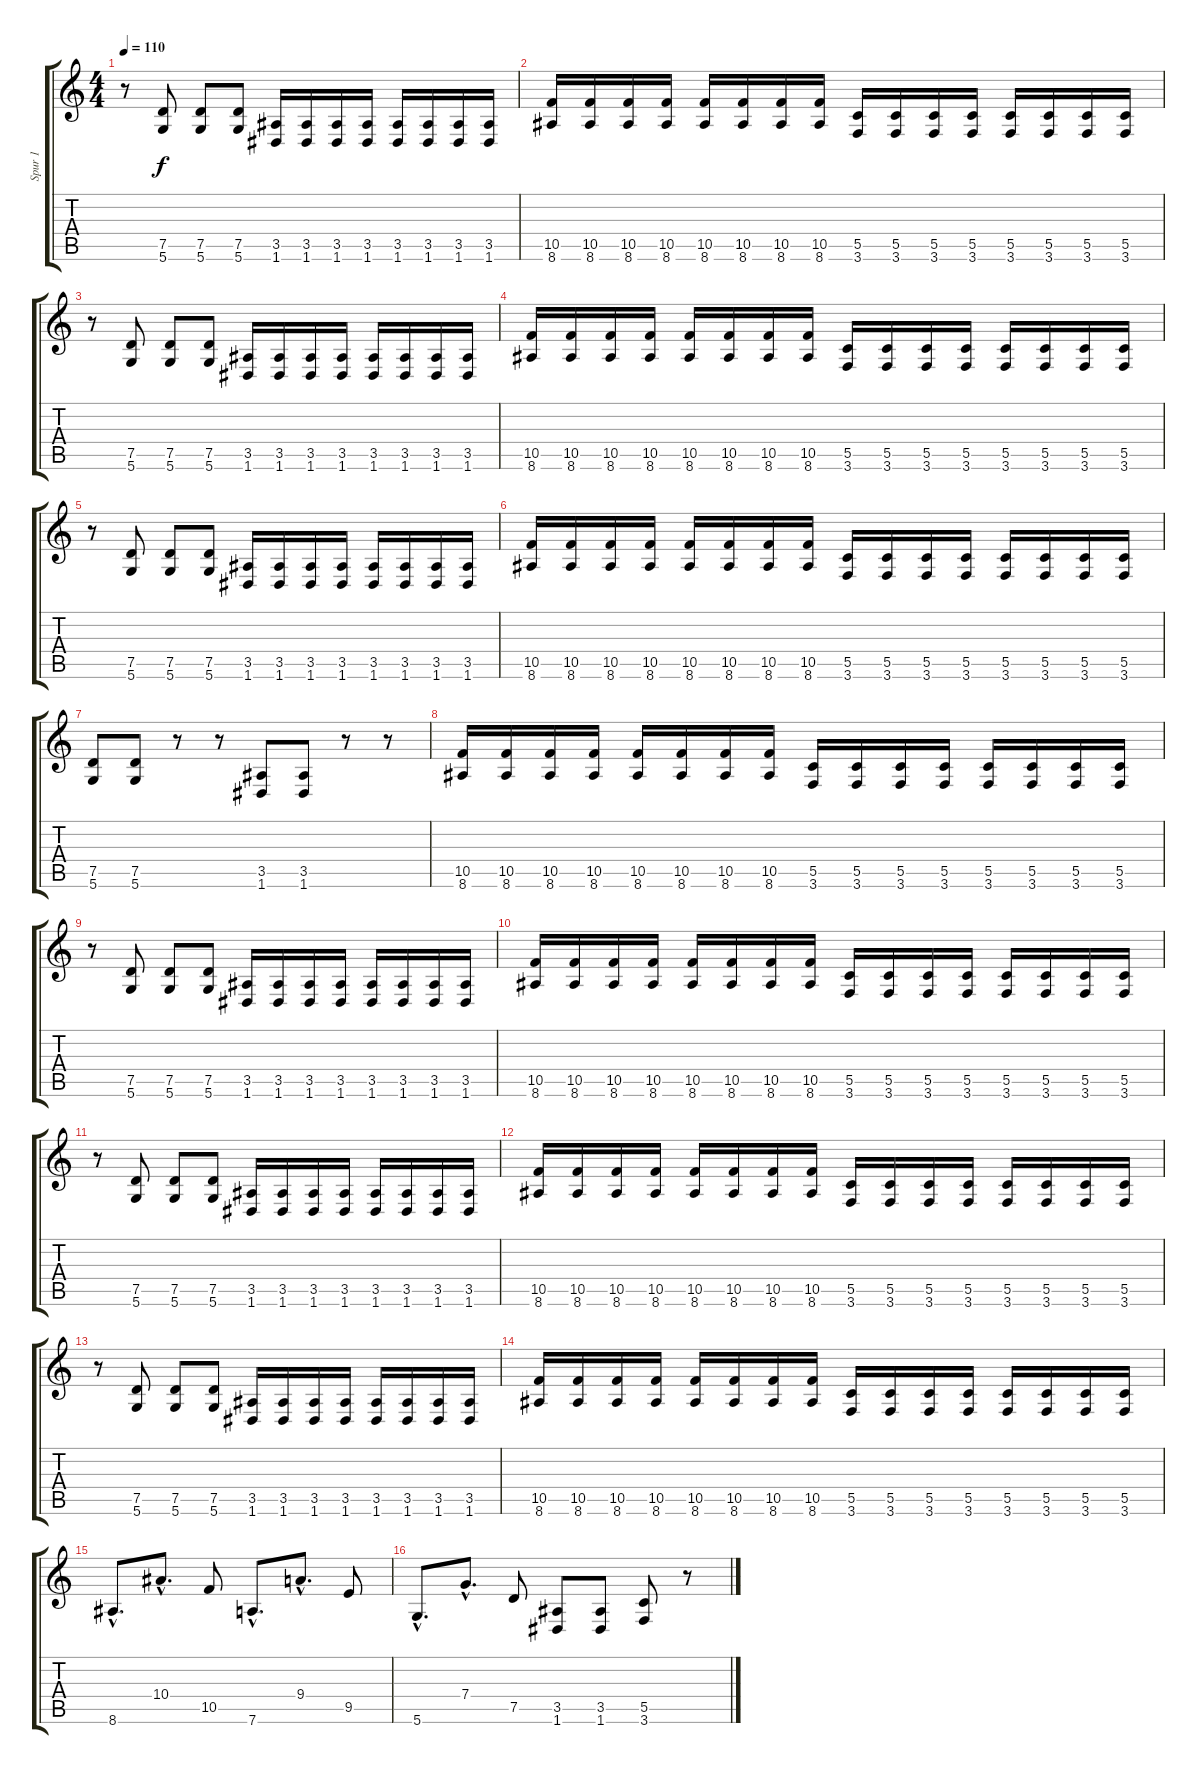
\track ("Spur 1" "Spur 1") {instrument distortionguitar}
\staff {score tabs}
\tuning (D4 A3 F3 C3 G2 D2) {hide}
\ts (4 4)
\tempo 110
\clef g2
\ks c
r.8{dy f} (7.5 5.6).8 (7.5 5.6).8 (7.5 5.6).8 (3.5 1.6).16 (3.5 1.6).16 (3.5 1.6).16 (3.5 1.6).16 (3.5 1.6).16 (3.5 1.6).16 (3.5 1.6).16 (3.5 1.6).16 |
(10.5 8.6).16 (10.5 8.6).16 (10.5 8.6).16 (10.5 8.6).16 (10.5 8.6).16 (10.5 8.6).16 (10.5 8.6).16 (10.5 8.6).16 (5.5 3.6).16 (5.5 3.6).16 (5.5 3.6).16 (5.5 3.6).16 (5.5 3.6).16 (5.5 3.6).16 (5.5 3.6).16 (5.5 3.6).16 |
r.8 (7.5 5.6).8 (7.5 5.6).8 (7.5 5.6).8 (3.5 1.6).16 (3.5 1.6).16 (3.5 1.6).16 (3.5 1.6).16 (3.5 1.6).16 (3.5 1.6).16 (3.5 1.6).16 (3.5 1.6).16 |
(10.5 8.6).16 (10.5 8.6).16 (10.5 8.6).16 (10.5 8.6).16 (10.5 8.6).16 (10.5 8.6).16 (10.5 8.6).16 (10.5 8.6).16 (5.5 3.6).16 (5.5 3.6).16 (5.5 3.6).16 (5.5 3.6).16 (5.5 3.6).16 (5.5 3.6).16 (5.5 3.6).16 (5.5 3.6).16 |
r.8 (7.5 5.6).8 (7.5 5.6).8 (7.5 5.6).8 (3.5 1.6).16 (3.5 1.6).16 (3.5 1.6).16 (3.5 1.6).16 (3.5 1.6).16 (3.5 1.6).16 (3.5 1.6).16 (3.5 1.6).16 |
(10.5 8.6).16 (10.5 8.6).16 (10.5 8.6).16 (10.5 8.6).16 (10.5 8.6).16 (10.5 8.6).16 (10.5 8.6).16 (10.5 8.6).16 (5.5 3.6).16 (5.5 3.6).16 (5.5 3.6).16 (5.5 3.6).16 (5.5 3.6).16 (5.5 3.6).16 (5.5 3.6).16 (5.5 3.6).16 |
(7.5 5.6).8 (7.5 5.6).8 r.8 r.8 (3.5 1.6).8 (3.5 1.6).8 r.8 r.8 |
(10.5 8.6).16 (10.5 8.6).16 (10.5 8.6).16 (10.5 8.6).16 (10.5 8.6).16 (10.5 8.6).16 (10.5 8.6).16 (10.5 8.6).16 (5.5 3.6).16 (5.5 3.6).16 (5.5 3.6).16 (5.5 3.6).16 (5.5 3.6).16 (5.5 3.6).16 (5.5 3.6).16 (5.5 3.6).16 |
r.8 (7.5 5.6).8 (7.5 5.6).8 (7.5 5.6).8 (3.5 1.6).16 (3.5 1.6).16 (3.5 1.6).16 (3.5 1.6).16 (3.5 1.6).16 (3.5 1.6).16 (3.5 1.6).16 (3.5 1.6).16 |
(10.5 8.6).16 (10.5 8.6).16 (10.5 8.6).16 (10.5 8.6).16 (10.5 8.6).16 (10.5 8.6).16 (10.5 8.6).16 (10.5 8.6).16 (5.5 3.6).16 (5.5 3.6).16 (5.5 3.6).16 (5.5 3.6).16 (5.5 3.6).16 (5.5 3.6).16 (5.5 3.6).16 (5.5 3.6).16 |
r.8 (7.5 5.6).8 (7.5 5.6).8 (7.5 5.6).8 (3.5 1.6).16 (3.5 1.6).16 (3.5 1.6).16 (3.5 1.6).16 (3.5 1.6).16 (3.5 1.6).16 (3.5 1.6).16 (3.5 1.6).16 |
(10.5 8.6).16 (10.5 8.6).16 (10.5 8.6).16 (10.5 8.6).16 (10.5 8.6).16 (10.5 8.6).16 (10.5 8.6).16 (10.5 8.6).16 (5.5 3.6).16 (5.5 3.6).16 (5.5 3.6).16 (5.5 3.6).16 (5.5 3.6).16 (5.5 3.6).16 (5.5 3.6).16 (5.5 3.6).16 |
r.8 (7.5 5.6).8 (7.5 5.6).8 (7.5 5.6).8 (3.5 1.6).16 (3.5 1.6).16 (3.5 1.6).16 (3.5 1.6).16 (3.5 1.6).16 (3.5 1.6).16 (3.5 1.6).16 (3.5 1.6).16 |
(10.5 8.6).16 (10.5 8.6).16 (10.5 8.6).16 (10.5 8.6).16 (10.5 8.6).16 (10.5 8.6).16 (10.5 8.6).16 (10.5 8.6).16 (5.5 3.6).16 (5.5 3.6).16 (5.5 3.6).16 (5.5 3.6).16 (5.5 3.6).16 (5.5 3.6).16 (5.5 3.6).16 (5.5 3.6).16 |
8.6{hac}.8{d} 10.4{hac}.8{d} 10.5.8 7.6{hac}.8{d} 9.4{hac}.8{d} 9.5.8 |
5.6{hac}.8{d} 7.4{hac}.8{d} 7.5.8 (3.5 1.6).8 (3.5 1.6).8 (5.5 3.6).8 r.8
